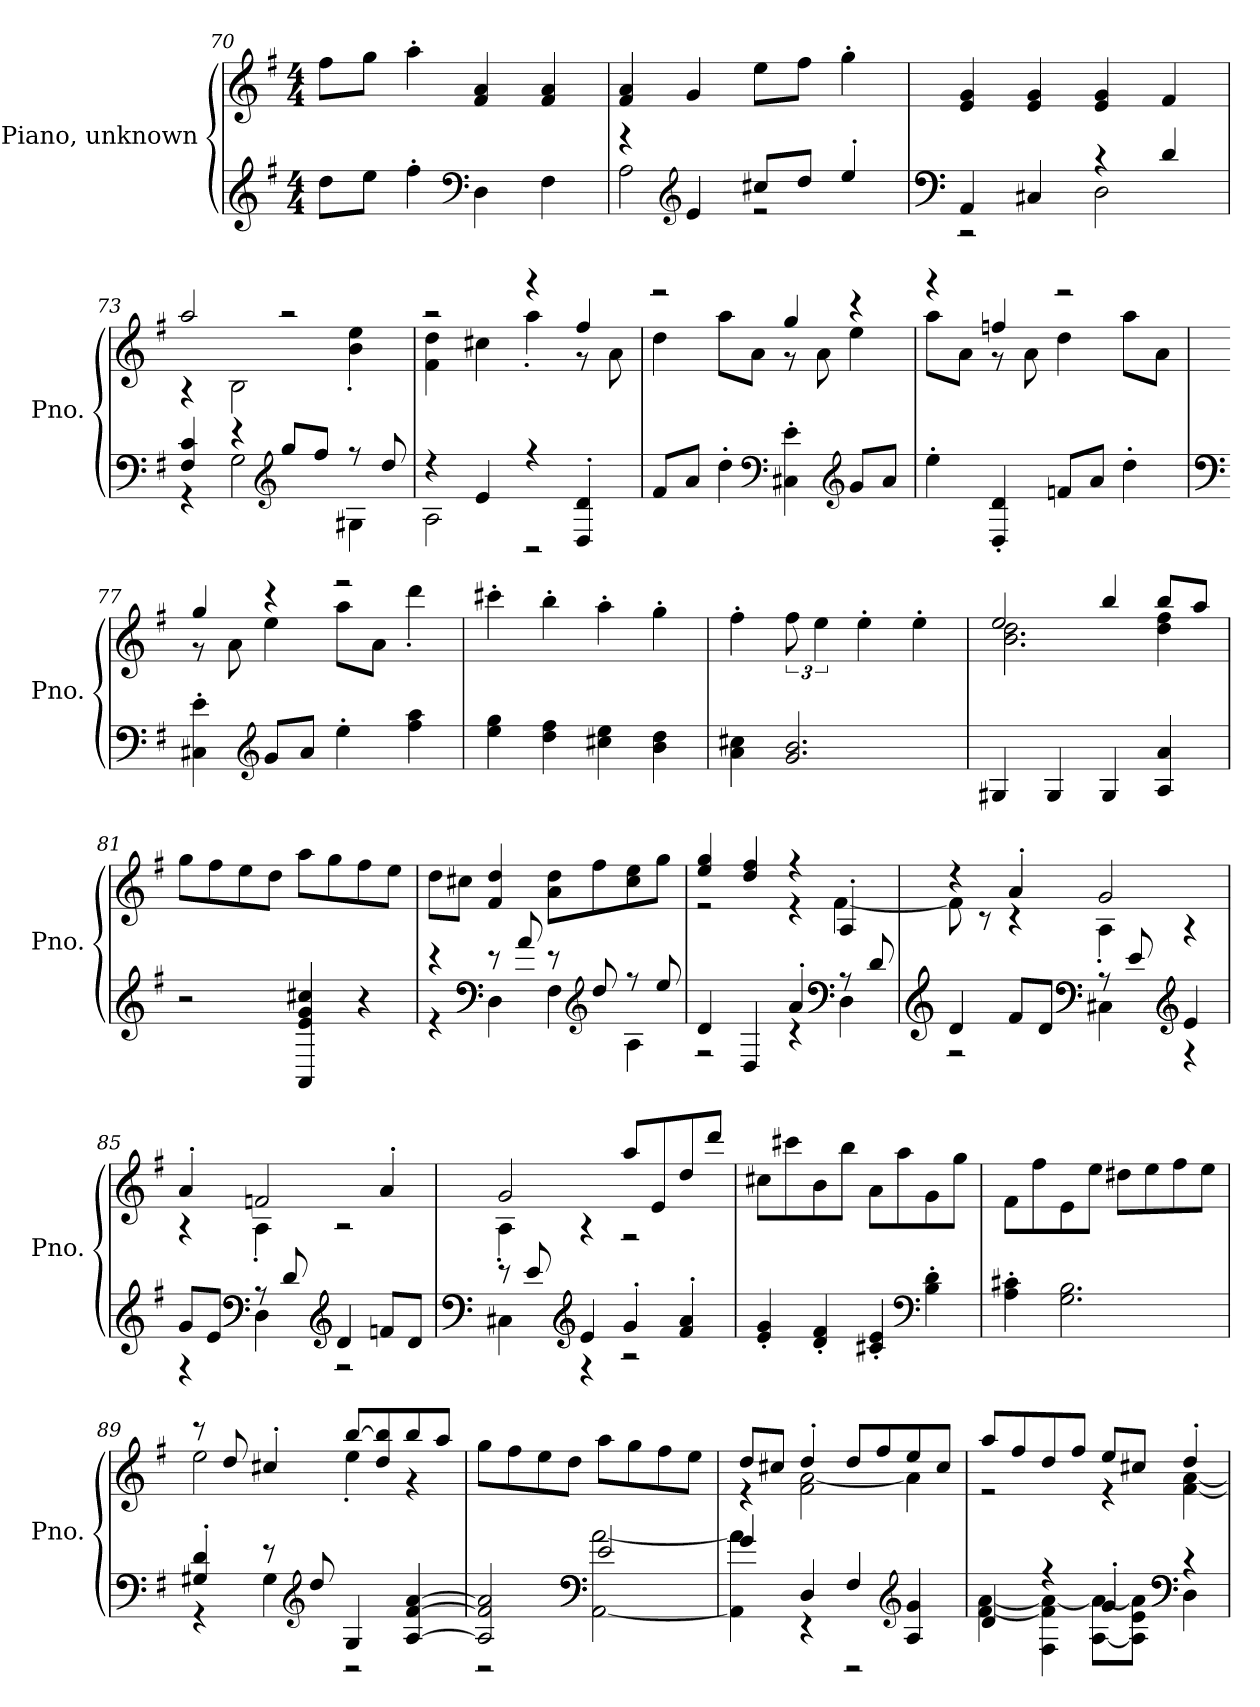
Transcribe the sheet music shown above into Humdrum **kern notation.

**kern	**kern
*part1	*part1
*staff2	*staff1
*I"Piano, unknown	*
*I'Pno.	*
*clefG2	*clefG2
*k[f#]	*k[f#]
*M4/4	*M4/4
=70	=70
8dd\L	8ff#\L
8ee\J	8gg\J
4ff#'\	4aa'\
*clefF4	*
4D\	4f#/ 4a/
4F#\	4f#/ 4a/
=71	=71
*^	*
4r	2A\	4f#/ 4a/
*clefG2	*	*
4e/	.	4g/
8cc#X/L	2r	8ee\L
8dd/J	.	8ff#\J
4ee'/	.	4gg'\
=72	=72	=72
*clefF4	*	*
4AA/	2r	4e/ 4g/
4C#X/	.	4e/ 4g/
4r	2D\	4e/ 4g/
4d/	.	4f#/
!!LO:LB:g=z
=73	=73	=73
*	*	*^
4F#/ 4c/	4r	2aa/	4r
4r	2G\	.	2B\
*clefG2	*	*	*
8gg/L	.	2r	.
8ff#/J	.	.	.
8r	4G#X\	.	4b\' 4ee\'
8dd/	.	.	.
=74	=74	=74	=74
4r	2A\	2r	4f#\ 4dd\
4e/	.	.	4cc#X\
4r	2r	4r	4aa'\
4D/' 4d/'	.	4ff#/	8r
.	.	.	8a\
*v	*v	*	*
=75	=75	=75
8f#/L	2r	4dd\
8a/J	.	.
4dd'\	.	8aa\L
.	.	8a\J
*clefF4	*	*
4C#X\' 4e\'	4gg/	8r
.	.	8a\
*clefG2	*	*
8g/L	4r	4ee\
8a/J	.	.
=76	=76	=76
4ee'\	4r	8aa\L
.	.	8a\J
4D/' 4d/'	4ffn/	8r
.	.	8a\
8fn/L	2r	4dd\
8a/J	.	.
4dd'\	.	8aa\L
.	.	8a\J
!!LO:LB:g=z	!!
=77	=77	=77
*clefF4	*	*
4C#X\' 4e\'	4gg/	8r
.	.	8a\
*clefG2	*	*
8g/L	4r	4ee\
8a/J	.	.
4ee'\	2r	8aa\L
.	.	8a\J
4ff#\ 4aa\	.	4ddd'\
*	*v	*v
=78	=78
4ee\ 4gg\	4ccc#X'\
4dd\ 4ff#\	4bb'\
4cc#X\ 4ee\	4aa'\
4b\ 4dd\	4gg'\
=79	=79
4a\ 4cc#X\	4ff#'\
2.g/ 2.b/	12ff#\
.	6ee\
.	4ee'\
.	4ee'\
=80	=80
*	*^
4G#X/	2ee/	2.b\ 2.dd\
4G#/	.	.
4G#/	4bb/	.
4A/ 4a/	8bb/L	4dd\ 4ff#\
.	8aa/J	.
*	*v	*v
=81	=81
2r	8gg\L
.	8ff#\
.	8ee\
.	8dd\J
4AA/ 4e/ 4g/ 4cc#X/	8aa\L
.	8gg\
4r	8ff#\
.	8ee\J
!!LO:LB:g=z
=82	=82
*^	*
4r	4r	8dd\L
.	.	8cc#X\J
*clefF4	*	*
8r	4D\	4f#/ 4dd/
8a/	.	.
8r	4F#\	8a\ 8dd\L
*clefG2	*	*
8dd/	.	8ff#\
8r	4A\	8cc#\ 8ee\
8ee/	.	8gg\J
=83	=83	=83
*	*	*^
4d/	2r	4ee/ 4gg/	2r
4D/	.	4dd/ 4ff#/	.
4a'/	4r	4r	4r
*clefF4	*	*	*
8r	4D\	4A'/	[4f#\
8d/	.	.	.
=84	=84	=84	=84
*clefG2	*	*	*
4d/	2r	4r	8f#\]
.	.	.	8r
8f#/L	.	4a'/	4r
8d/J	.	.	.
*clefF4	*	*	*
8r	4C#X\	2g/	4A'\
8e/	.	.	.
*clefG2	*	*	*
4e/	4r	.	4r
!!LO:PB:g=z	!!
=85	=85	=85	=85
8g/L	4r	4a'/	4r
8e/J	.	.	.
*clefF4	*	*	*
8r	4D\	2fn/	4A'\
8d/	.	.	.
*clefG2	*	*	*
4d/	2r	.	2r
8fn/L	.	4a'/	.
8d/J	.	.	.
=86	=86	=86	=86
*clefF4	*	*	*
8r	4C#X\	2g/	4A'\
8e/	.	.	.
*clefG2	*	*	*
4e/	4r	.	4r
4g'/	2r	8aa/L	2r
.	.	8e/	.
4f#/' 4a/'	.	8dd/	.
.	.	8ddd/J	.
*v	*v	*	*
*	*v	*v
=87	=87
4e/' 4g/'	8cc#X\L
.	8ccc#X\
4d/' 4f#/'	8b\
.	8bb\J
4c#X/' 4e/'	8a\L
.	8aa\
*clefF4	*
4B\' 4d\'	8g\
.	8gg\J
=88	=88
4A\' 4c#X\'	8f#\L
.	8ff#\
2.G\ 2.B\	8e\
.	8ee\J
.	8dd#X\L
.	8ee\
.	8ff#\
.	8ee\J
!!LO:LB:g=z
=89	=89
*^	*^
4G#X/' 4d/'	4r	8r	2ee\
.	.	8dd/	.
8r	4G#\	4cc#X'/	.
*clefG2	*	*	*
8dd/	.	.	.
4G#/	2r	[8bb/L	4ee'\
.	.	8dd/ 8bb/]	.
[4A/ [4f#/ [4a/	.	8bb/	4r
.	.	8aa/J	.
*	*	*v	*v
=90	=90	=90
2A/] 2f#/] 2a/]	2r	8gg\L
.	.	8ff#\
.	.	8ee\
.	.	8dd\J
*clefF4	*	*
2e/	[2AA\ [2a\	8aa\L
.	.	8gg\
.	.	8ff#\
.	.	8ee\J
=91	=91	=91
*	*	*^
4g/	4AA\] 4a\]	8dd/L	4r
.	.	8cc#X/J	.
4D/	4r	4dd'/	2f#\ [2a\
4F#/	2r	8dd/L	.
.	.	8ff#/	.
*clefG2	*	*	*
4A/ 4g/	.	8ee/	4a\]
.	.	8cc#/J	.
=92	=92	=92	=92
4d/	[4f#\ [4a\	8aa/L	2r
.	.	8ff#/	.
4r	4F#\ 4f#\] 4a\_	8dd/	.
.	.	8ff#/J	.
4g'/	[8A\ 8a\_L	8ee/L	4r
.	8A\] 8e\ 8a\]J	8cc#X/J	.
*clefF4	*	*	*
4r	4D\	4dd'/	[4f#\ [4a\
*v	*v	*	*
*	*v	*v
=	=
*-	*-
